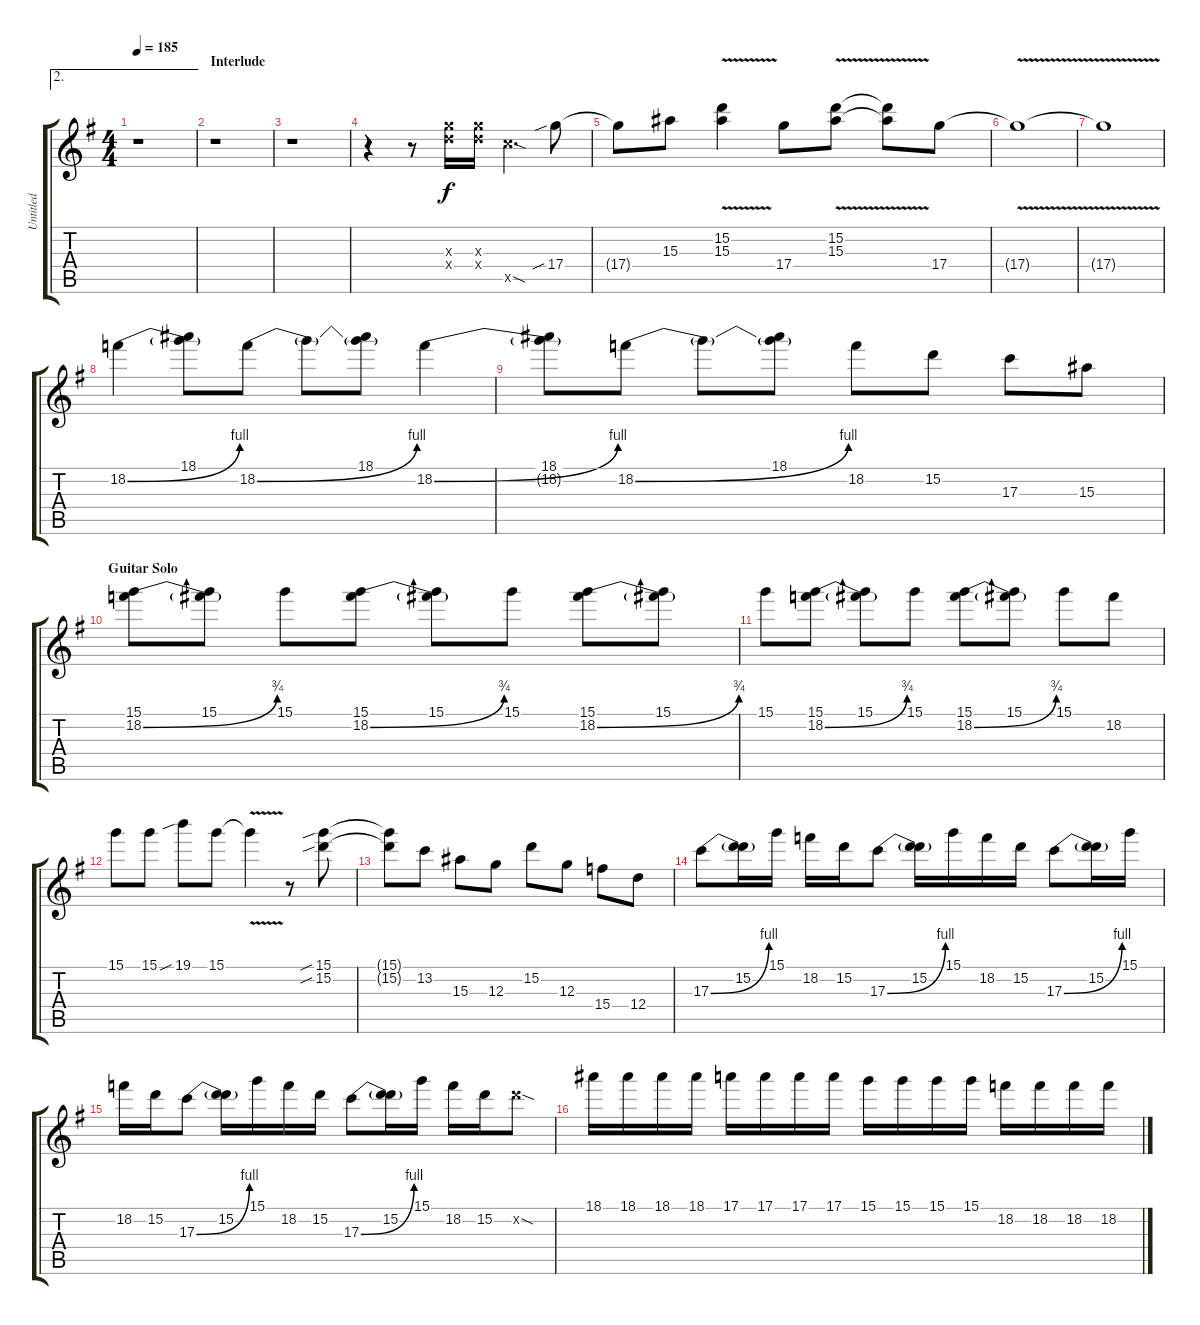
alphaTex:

\track ("Untitled" "Untitled") {instrument distortionguitar}
\staff {score tabs}
\tuning (E4 B3 G3 D3 A2 E2) {hide}
\ae 2
\ts (4 4)
\tempo 185
\clef g2
\ks g
r.1{dy f} |
\section ("" "Interlude")
r.1 |
r.1 |
r.4 r.8 (12.3{x} 12.4{x}).16 (12.3{x} 12.4{x}).16 15.5{sod x}.4{d} 17.4{sib}.8 |
17.4{t}.8 15.3.8 (15.2{v} 15.3{v}).4 17.4.8 (15.2{v} 15.3{v}).8 (15.2{v t} 15.3{v t}).8 17.4.8 |
17.4{v t}.1 |
17.4{v t}.1 |
18.2{be (bend 0 0 60 4)}.4 (18.1 18.2{t}).8 18.2{be (bend 0 0 60 4)}.8 18.2{t}.8 (18.1 18.2{t}).8 18.2{be (bend 0 0 60 4)}.4 |
(18.1 18.2{t}).8 18.2{be (bend 0 0 60 4)}.8 18.2{t}.8 (18.1 18.2{t}).8 18.2.8 15.2.8 17.3.8 15.3.8 |
\section ("" "Guitar Solo")
(15.1 18.2{be (bend 0 0 60 3)}).8 (15.1 18.2{t}).8 15.1.8 (15.1 18.2{be (bend 0 0 60 3)}).8 (15.1 18.2{t}).8 15.1.8 (15.1 18.2{be (bend 0 0 60 3)}).8 (15.1 18.2{t}).8 |
15.1.8 (15.1 18.2{be (bend 0 0 60 3)}).8 (15.1 18.2{t}).8 15.1.8 (15.1 18.2{be (bend 0 0 60 3)}).8 (15.1 18.2{t}).8 15.1.8 18.2.8 |
15.1.8 15.1.8 19.1{sib}.8 15.1.8 15.1{v t}.4 r.8 (15.1{sib} 15.2{sib}).8 |
(15.1{t} 15.2{t}).8 13.2.8 15.3.8 12.3.8 15.2.8 12.3.8 15.4.8 12.4.8 |
17.3{be (bend 0 0 60 4)}.8 (15.2 17.3{t}).16 15.1.16 18.2.16 15.2.16 17.3{be (bend 0 0 60 4)}.8 (15.2 17.3{t}).16 15.1.16 18.2.16 15.2.16 17.3{be (bend 0 0 60 4)}.8 (15.2 17.3{t}).16 15.1.16 |
18.2.16 15.2.16 17.3{be (bend 0 0 60 4)}.8 (15.2 17.3{t}).16 15.1.16 18.2.16 15.2.16 17.3{be (bend 0 0 60 4)}.8 (15.2 17.3{t}).16 15.1.16 18.2.16 15.2.16 15.2{sod x}.8 |
18.1.16 18.1.16 18.1.16 18.1.16 17.1.16 17.1.16 17.1.16 17.1.16 15.1.16 15.1.16 15.1.16 15.1.16 18.2.16 18.2.16 18.2.16 18.2.16
